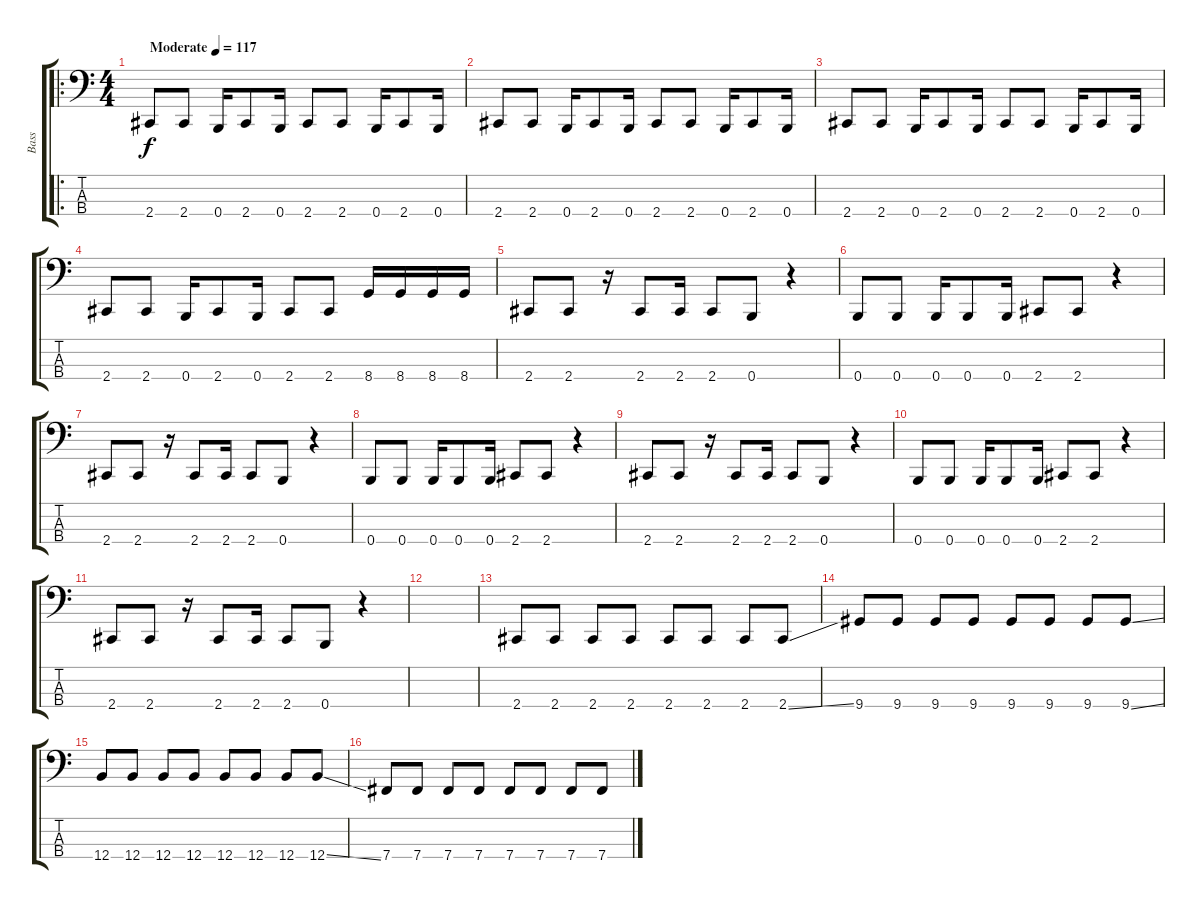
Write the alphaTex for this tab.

\track ("Bass" "Bass") {instrument electricbassfinger}
\staff {score tabs}
\tuning (E2 B1 Gb1 B0) {hide}
\ro
\ts (4 4)
\tempo (117 "Moderate")
\clef f4
\ks c
2.4.8{dy f instrument electricbassfinger} 2.4.8 0.4.16 2.4.8 0.4.16 2.4.8 2.4.8 0.4.16 2.4.8 0.4.16 |
2.4.8 2.4.8 0.4.16 2.4.8 0.4.16 2.4.8 2.4.8 0.4.16 2.4.8 0.4.16 |
2.4.8 2.4.8 0.4.16 2.4.8 0.4.16 2.4.8 2.4.8 0.4.16 2.4.8 0.4.16 |
2.4.8 2.4.8 0.4.16 2.4.8 0.4.16 2.4.8 2.4.8 8.4.16 8.4.16 8.4.16 8.4.16 |
2.4.8 2.4.8 r.16 2.4.8 2.4.16 2.4.8 0.4.8 r.4 |
0.4.8 0.4.8 0.4.16 0.4.8 0.4.16 2.4.8 2.4.8 r.4 |
2.4.8 2.4.8 r.16 2.4.8 2.4.16 2.4.8 0.4.8 r.4 |
0.4.8 0.4.8 0.4.16 0.4.8 0.4.16 2.4.8 2.4.8 r.4 |
2.4.8 2.4.8 r.16 2.4.8 2.4.16 2.4.8 0.4.8 r.4 |
0.4.8 0.4.8 0.4.16 0.4.8 0.4.16 2.4.8 2.4.8 r.4 |
2.4.8 2.4.8 r.16 2.4.8 2.4.16 2.4.8 0.4.8 r.4 |
|
2.4.8 2.4.8 2.4.8 2.4.8 2.4.8 2.4.8 2.4.8 2.4{ss}.8 |
9.4.8 9.4.8 9.4.8 9.4.8 9.4.8 9.4.8 9.4.8 9.4{ss}.8 |
12.4.8 12.4.8 12.4.8 12.4.8 12.4.8 12.4.8 12.4.8 12.4{ss}.8 |
7.4.8 7.4.8 7.4.8 7.4.8 7.4.8 7.4.8 7.4.8 7.4.8
